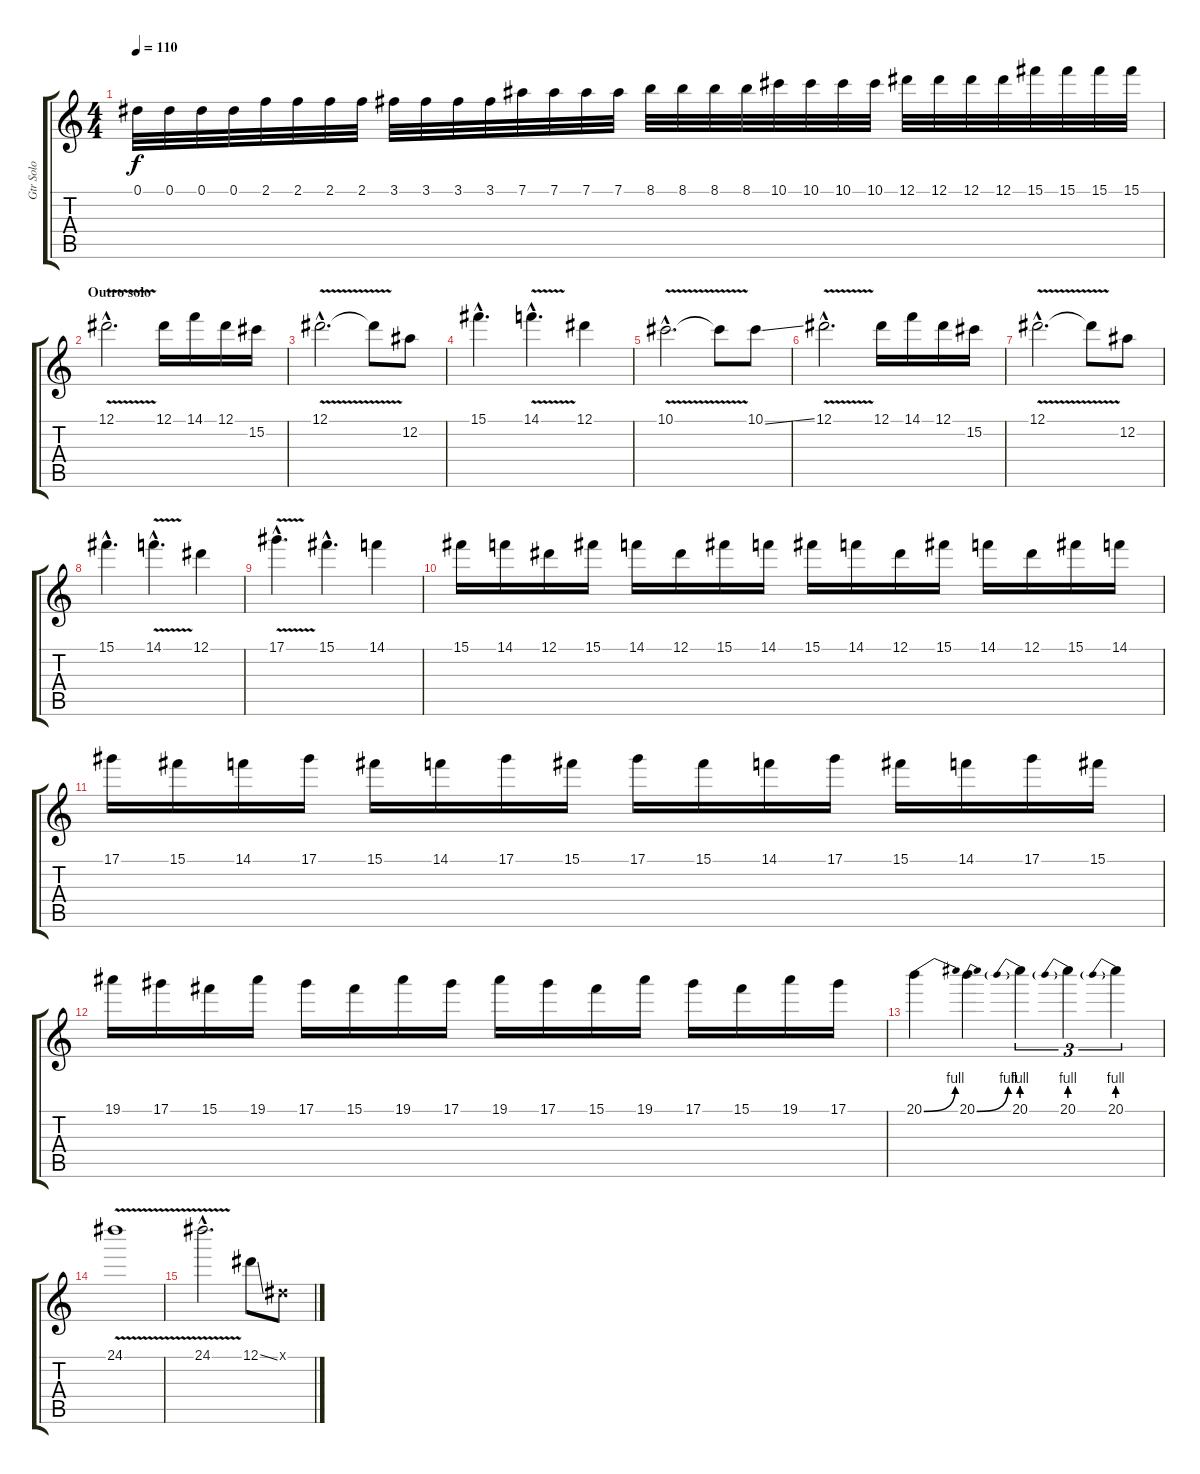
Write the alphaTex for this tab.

\track ("Gtr Solo" "Gtr Solo") {instrument distortionguitar}
\staff {score tabs}
\tuning (Eb4 Bb3 Gb3 Db3 Ab2 Eb2) {hide}
\ts (4 4)
\tempo 110
\clef g2
\ks c
0.1.32{dy f} 0.1.32 0.1.32 0.1.32 2.1.32 2.1.32 2.1.32 2.1.32 3.1.32 3.1.32 3.1.32 3.1.32 7.1.32 7.1.32 7.1.32 7.1.32 8.1.32 8.1.32 8.1.32 8.1.32 10.1.32 10.1.32 10.1.32 10.1.32 12.1.32 12.1.32 12.1.32 12.1.32 15.1.32 15.1.32 15.1.32 15.1.32 |
\section ("" "Outro solo")
12.1{v hac}.2{d} 12.1.16 14.1.16 12.1.16 15.2.16 |
12.1{v hac}.2{d} 12.1{t}.8 12.2.8 |
15.1{hac}.4{d} 14.1{v hac}.4{d} 12.1.4 |
10.1{v hac}.2{d} 10.1{t}.8 10.1{ss}.8 |
12.1{v hac}.2{d} 12.1.16 14.1.16 12.1.16 15.2.16 |
12.1{v hac}.2{d} 12.1{t}.8 12.2.8 |
15.1{hac}.4{d} 14.1{v hac}.4{d} 12.1.4 |
17.1{v hac}.4{d} 15.1{hac}.4{d} 14.1.4 |
15.1.16 14.1.16 12.1.16 15.1.16 14.1.16 12.1.16 15.1.16 14.1.16 15.1.16 14.1.16 12.1.16 15.1.16 14.1.16 12.1.16 15.1.16 14.1.16 |
17.1.16 15.1.16 14.1.16 17.1.16 15.1.16 14.1.16 17.1.16 15.1.16 17.1.16 15.1.16 14.1.16 17.1.16 15.1.16 14.1.16 17.1.16 15.1.16 |
19.1.16 17.1.16 15.1.16 19.1.16 17.1.16 15.1.16 19.1.16 17.1.16 19.1.16 17.1.16 15.1.16 19.1.16 17.1.16 15.1.16 19.1.16 17.1.16 |
20.1{be (bend 0 0 60 4)}.4 20.1{be (bend 0 0 60 4)}.4 20.1{be (prebend 0 4 60 4)}.4{tu (3 2)} 20.1{be (prebend 0 4 60 4)}.4{tu (3 2)} 20.1{be (prebend 0 4 60 4)}.4{tu (3 2)} |
24.1{v}.1 |
24.1{v hac}.2{d} 12.1{ss}.8 0.1{x}.8
